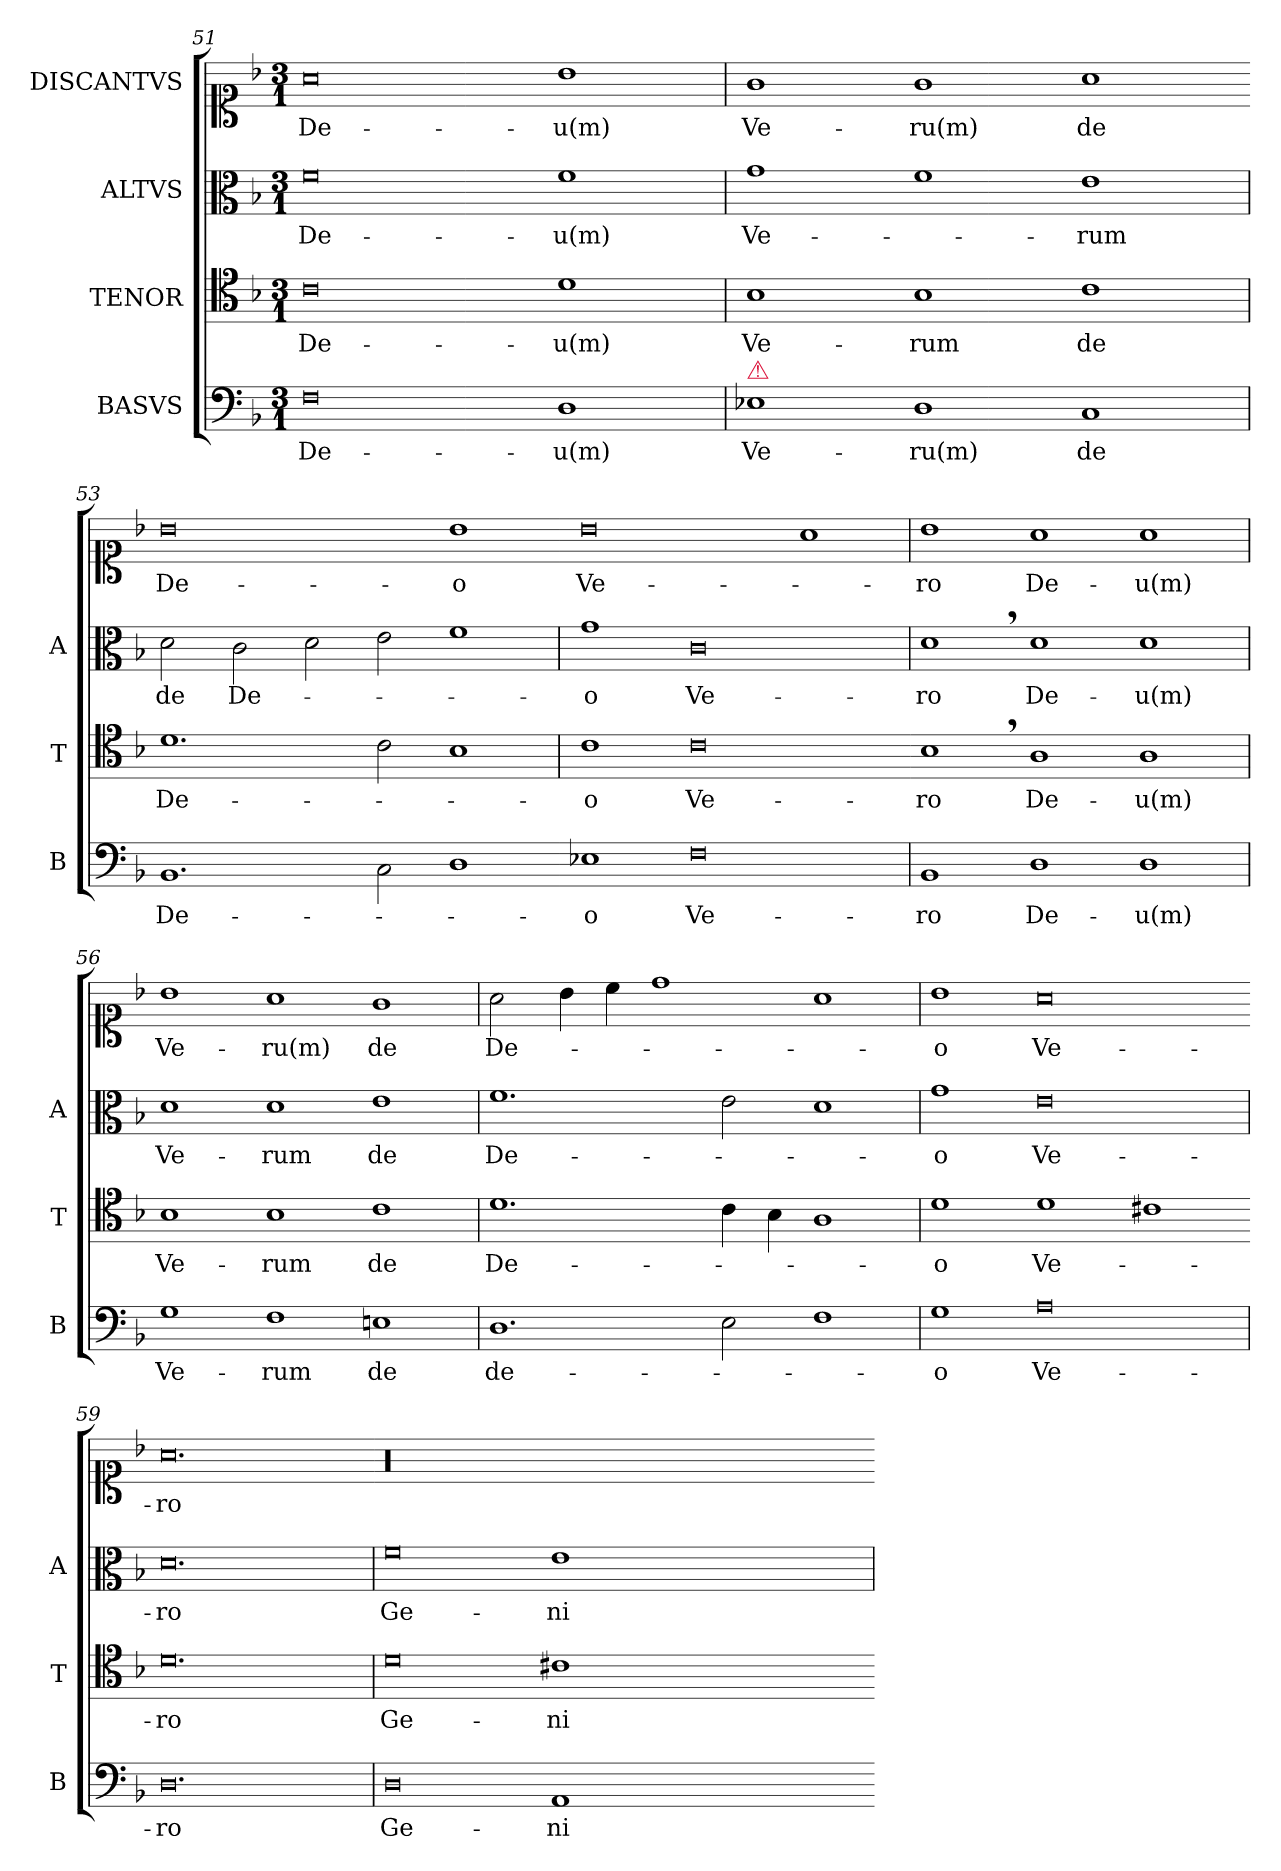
**kern	**text	**kern	**text	**kern	**text	**kern	**text
*part4	*part4	*part3	*part3	*part2	*part2	*part1	*part1
*staff4	*staff4	*staff3	*staff3	*staff2	*staff2	*staff1	*staff1
*I"BASVS	*	*I"TENOR	*	*I"ALTVS	*	*I"DISCANTVS	*
*I'B	*	*I'T	*	*I'A	*	*	*
*clefF4	*	*clefC4	*	*clefC3	*	*clefC1	*
*k[b-]	*	*k[b-]	*	*k[b-]	*	*k[b-]	*
*G:dor	*	*G:dor	*	*G:dor	*	*G:dor	*
*M3/1	*	*M3/1	*	*M3/1	*	*M3/1	*
=51	=51	=51	=51	=51	=51	=51	=51
0F	De-	0c	De-	0f	De-	0a	De-
1D	-u(m)	1d	-u(m)	1f	-u(m)	1b-	-u(m)
=52	=52	=52	=52	=52	=52	=52	=52
!LO:TX:a:color=crimson:t=⚠	!	!	!	!	!	!	!
1E-X	Ve-	1B-	Ve-	1g	Ve-	1g	Ve-
1D	-ru(m)	1B-	-rum	1f	.	1g	-ru(m)
1C	de	1c	de	1e	-rum	1a	de
=53	=53-	=53	=53-	=53	=53-	=53-	=53-
1.BB-	De-	1.d	De-	2d\	de	0b-	De-
.	.	.	.	2c\	De-	.	.
.	.	.	.	2d\	.	.	.
2C\	.	2c\	.	2e\	.	.	.
1D	.	1B-	.	1f	.	1b-	-o
=54-	=54-	=54	=54-	=54	=54-	=54-	=54-
1E-X	-o	1c	-o	1g	-o	0b-	Ve-
0F	Ve-	0c	Ve-	0c	Ve-	.	.
.	.	.	.	.	.	1a	.
=55	=55	=55-	=55	=55	=55	=55	=55
1BB-	-ro	1B-,<	-ro	1d,<	-ro	1b-	-ro
!	!	!	!LO:LY:i	!	!LO:LY:i	!	!LO:LY:i
1D	De-	1A	De-	1d	De-	1a	De-
!	!	!	!LO:LY:i	!	!LO:LY:i	!	!LO:LY:i
1D	-u(m)	1A	-u(m)	1d	-u(m)	1a	-u(m)
=56	=56	=56	=56	=56	=56	=56	=56
!	!	!	!LO:LY:i	!	!LO:LY:i	!	!LO:LY:i
1G	Ve-	1B-	Ve-	1d	Ve-	1b-	Ve-
!	!	!	!LO:LY:i	!	!LO:LY:i	!	!LO:LY:i
1F	-rum	1B-	-rum	1d	-rum	1a	-ru(m)
!	!	!	!LO:LY:i	!	!LO:LY:i	!	!LO:LY:i
1En	de	1c	de	1e	de	1g	de
=57	=57	=57	=57	=57	=57	=57	=57
!	!	!	!LO:LY:i	!	!LO:LY:i	!	!LO:LY:i
1.D	de-	1.d	De-	1.f	De-	2a\	De-
.	.	.	.	.	.	4b-\	.
.	.	.	.	.	.	4cc\	.
.	.	.	.	.	.	1dd	.
2E\	.	4c\	.	2e\	.	.	.
.	.	4B-\	.	.	.	.	.
1F	.	1A	.	1d	.	1a	.
=58	=58	=58	=58	=58	=58	=58	=58
!	!	!	!LO:LY:i	!	!LO:LY:i	!	!LO:LY:i
1G	-o	1d	-o	1g	-o	1b-	-o
!	!	!	!LO:LY:i	!	!LO:LY:i	!	!LO:LY:i
0A	Ve-	1d	Ve-	0e	Ve-	0a	Ve-
.	.	1c#X	.	.	.	.	.
=59	=59-	=59-	=59-	=59	=59-	=59-	=59-
!	!	!	!LO:LY:i	!	!LO:LY:i	!	!LO:LY:i
0.D	-ro	0.d	-ro	0.d	-ro	0.a	-ro
=60	=60-	=60	=60-	=60	=60-	=60-	=60-
0D	Ge-	0d	Ge-	0f	Ge-	00.r	.
1AA	-ni-	1c#X	-ni-	1e	-ni-	.	.
0.ryy	.	0.ryy	.	0.ryy	.	.	.
=-	=-	=-	=-	=	=-	=-	=-
*-	*-	*-	*-	*-	*-	*-	*-
